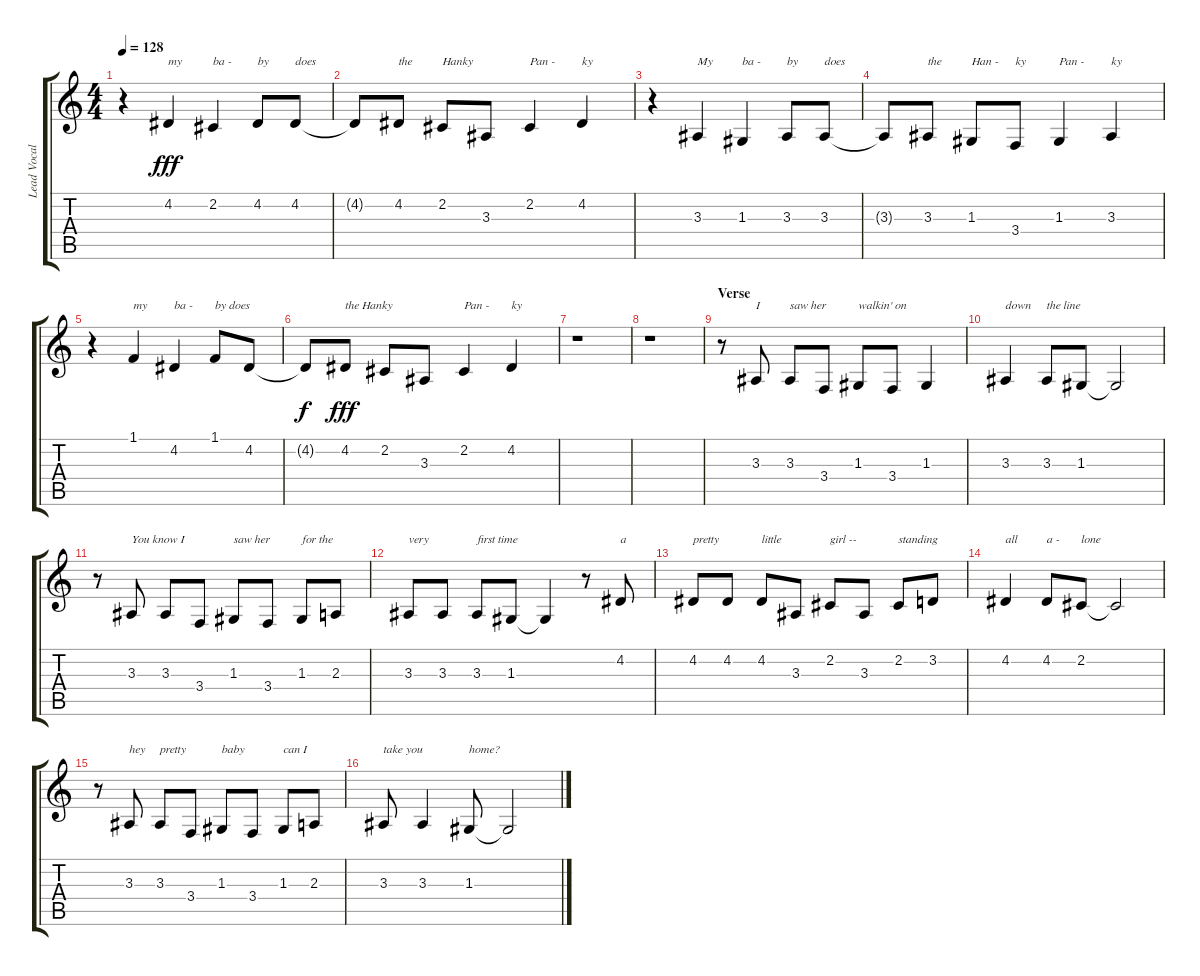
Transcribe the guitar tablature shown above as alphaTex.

\track ("Lead Vocal" "Lead Vocal") {instrument altosax}
\staff {score tabs}
\tuning (E4 B3 G3 D3 A2 E2) {hide}
\ts (4 4)
\tempo 128
\clef g2
\ks c
r.4{dy fff} 4.2.4{txt "my"} 2.2.4{txt "ba -"} 4.2.8{txt "by"} 4.2.8{txt "does"} |
4.2{t}.8 4.2.8{txt "the"} 2.2.8{txt "Hanky"} 3.3.8 2.2.4{txt "Pan -"} 4.2.4{txt "ky"} |
r.4 3.3.4{txt "My"} 1.3.4{txt "ba -"} 3.3.8{txt "by"} 3.3.8{txt "does"} |
3.3{t}.8 3.3.8{txt "the"} 1.3.8{txt "Han -"} 3.4.8{txt "ky"} 1.3.4{txt "Pan -"} 3.3.4{txt "ky"} |
r.4 1.1.4{txt "my"} 4.2.4{txt "ba -"} 1.1.8{txt "by does"} 4.2.8 |
4.2{t}.8{dy f} 4.2.8{txt "the Hanky" dy fff} 2.2.8 3.3.8 2.2.4{txt "Pan -"} 4.2.4{txt "ky"} |
r.1 |
r.1 |
\section ("" "Verse")
r.8 3.3.8{txt "I"} 3.3.8{txt "saw her"} 3.4.8 1.3.8{txt "walkin' on"} 3.4.8 1.3.4 |
3.3.4{txt "down"} 3.3.8{txt "the line"} 1.3.8 1.3{t}.2 |
r.8 3.3.8{txt "You know I"} 3.3.8 3.4.8 1.3.8{txt "saw her"} 3.4.8 1.3.8{txt "for the"} 2.3.8 |
3.3.8{txt "very"} 3.3.8 3.3.8{txt "first time"} 1.3.8 1.3{t}.4 r.8 4.2.8{txt "a"} |
4.2.8{txt "pretty"} 4.2.8 4.2.8{txt "little"} 3.3.8 2.2.8{txt "girl --"} 3.3.8 2.2.8{txt "standing"} 3.2.8 |
4.2.4{txt "all"} 4.2.8{txt "a -"} 2.2.8{txt "lone"} 2.2{t}.2 |
r.8 3.3.8{txt "hey"} 3.3.8{txt "pretty"} 3.4.8 1.3.8{txt "baby"} 3.4.8 1.3.8{txt "can I"} 2.3.8 |
3.3.8{txt "take you"} 3.3.4 1.3.8{txt "home?"} 1.3{t}.2
